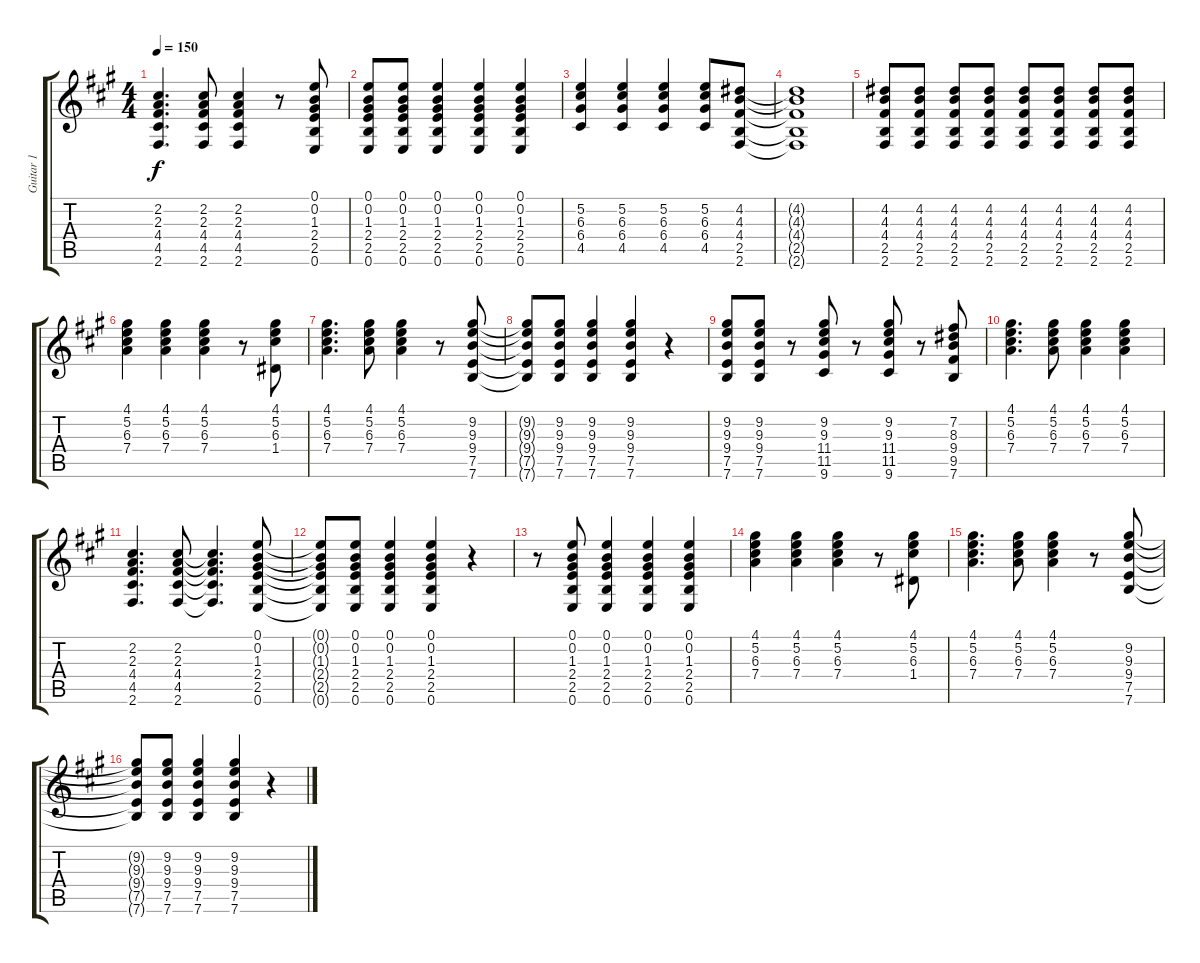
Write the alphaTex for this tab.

\track ("Guitar 1" "Guitar 1") {instrument overdrivenguitar}
\staff {score tabs}
\tuning (E4 B3 G3 D3 A2 E2) {hide}
\ts (4 4)
\tempo 150
\clef g2
\ks a
(2.2 2.3 4.4 4.5 2.6).4{d dy f} (2.2 2.3 4.4 4.5 2.6).8 (2.2 2.3 4.4 4.5 2.6).4 r.8 (0.1 0.2 1.3 2.4 2.5 0.6).8 |
(0.1 0.2 1.3 2.4 2.5 0.6).8 (0.1 0.2 1.3 2.4 2.5 0.6).8 (0.1 0.2 1.3 2.4 2.5 0.6).4 (0.1 0.2 1.3 2.4 2.5 0.6).4 (0.1 0.2 1.3 2.4 2.5 0.6).4 |
(5.2 6.3 6.4 4.5).4 (5.2 6.3 6.4 4.5).4 (5.2 6.3 6.4 4.5).4 (5.2 6.3 6.4 4.5).8 (4.2 4.3 4.4 2.5 2.6).8 |
(4.2{t} 4.3{t} 4.4{t} 2.5{t} 2.6{t}).1 |
(4.2 4.3 4.4 2.5 2.6).8 (4.2 4.3 4.4 2.5 2.6).8 (4.2 4.3 4.4 2.5 2.6).8 (4.2 4.3 4.4 2.5 2.6).8 (4.2 4.3 4.4 2.5 2.6).8 (4.2 4.3 4.4 2.5 2.6).8 (4.2 4.3 4.4 2.5 2.6).8 (4.2 4.3 4.4 2.5 2.6).8 |
(4.1 5.2 6.3 7.4).4 (4.1 5.2 6.3 7.4).4 (4.1 5.2 6.3 7.4).4 r.8 (4.1 5.2 6.3 1.4).8 |
(4.1 5.2 6.3 7.4).4{d} (4.1 5.2 6.3 7.4).8 (4.1 5.2 6.3 7.4).4 r.8 (9.2 9.3 9.4 7.5 7.6).8 |
(9.2{t} 9.3{t} 9.4{t} 7.5{t} 7.6{t}).8 (9.2 9.3 9.4 7.5 7.6).8 (9.2 9.3 9.4 7.5 7.6).4 (9.2 9.3 9.4 7.5 7.6).4 r.4 |
(9.2 9.3 9.4 7.5 7.6).8 (9.2 9.3 9.4 7.5 7.6).8 r.8 (9.2 9.3 11.4 11.5 9.6).8 r.8 (9.2 9.3 11.4 11.5 9.6).8 r.8 (7.2 8.3 9.4 9.5 7.6).8 |
(4.1 5.2 6.3 7.4).4{d} (4.1 5.2 6.3 7.4).8 (4.1 5.2 6.3 7.4).4 (4.1 5.2 6.3 7.4).4 |
(2.2 2.3 4.4 4.5 2.6).4{d} (2.2 2.3 4.4 4.5 2.6).8 (2.2{t} 2.3{t} 4.4{t} 4.5{t} 2.6{t}).4{d} (0.1 0.2 1.3 2.4 2.5 0.6).8 |
(0.1{t} 0.2{t} 1.3{t} 2.4{t} 2.5{t} 0.6{t}).8 (0.1 0.2 1.3 2.4 2.5 0.6).8 (0.1 0.2 1.3 2.4 2.5 0.6).4 (0.1 0.2 1.3 2.4 2.5 0.6).4 r.4 |
r.8 (0.1 0.2 1.3 2.4 2.5 0.6).8 (0.1 0.2 1.3 2.4 2.5 0.6).4 (0.1 0.2 1.3 2.4 2.5 0.6).4 (0.1 0.2 1.3 2.4 2.5 0.6).4 |
(4.1 5.2 6.3 7.4).4 (4.1 5.2 6.3 7.4).4 (4.1 5.2 6.3 7.4).4 r.8 (4.1 5.2 6.3 1.4).8 |
(4.1 5.2 6.3 7.4).4{d} (4.1 5.2 6.3 7.4).8 (4.1 5.2 6.3 7.4).4 r.8 (9.2 9.3 9.4 7.5 7.6).8 |
(9.2{t} 9.3{t} 9.4{t} 7.5{t} 7.6{t}).8 (9.2 9.3 9.4 7.5 7.6).8 (9.2 9.3 9.4 7.5 7.6).4 (9.2 9.3 9.4 7.5 7.6).4 r.4
